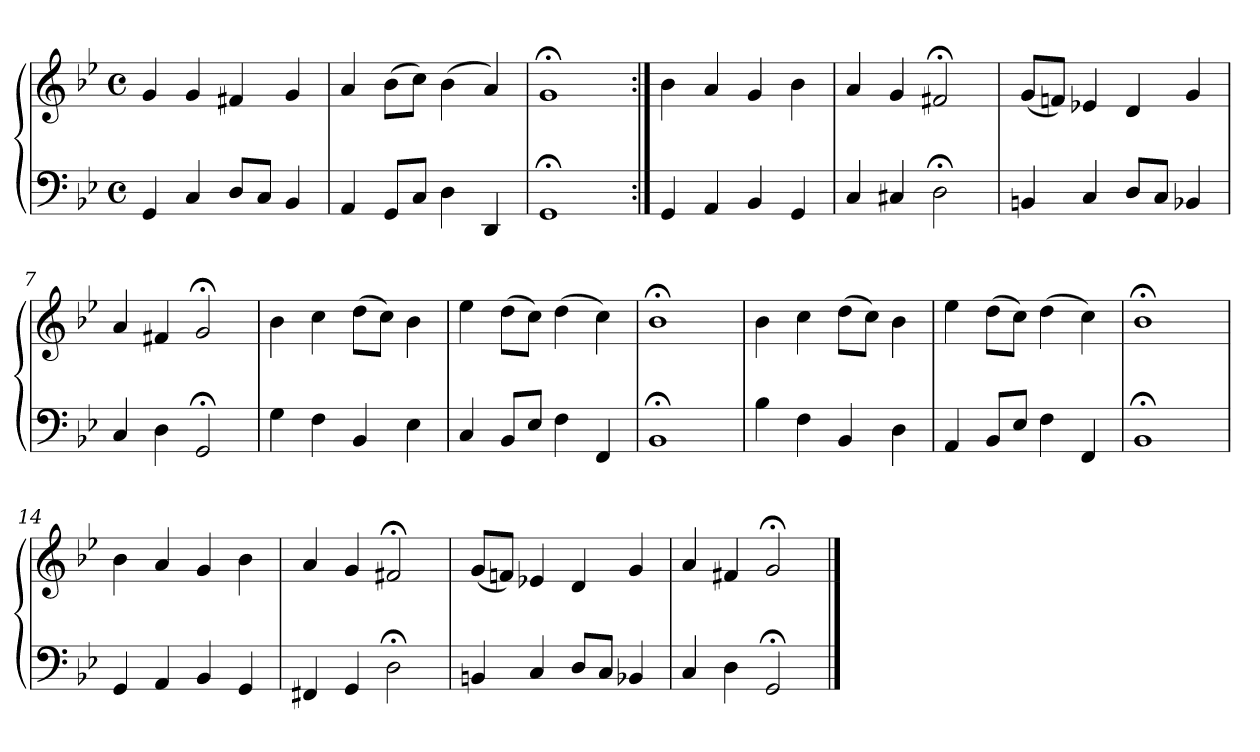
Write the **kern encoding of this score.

**kern	**kern
*part1	*part1
*staff2	*staff1
*clefF4	*clefG2
*k[b-e-]	*k[b-e-]
*M4/4	*M4/4
*met(c)	*met(c)
=1	=1
4GG	4g
4C	4g
8DL	4f#X
8CJ	.
4BB-	4g
=2	=2
4AA	4a
8GGL	(8b-L
8CJ	8ccJ)
4D	(4b-
4DD	4a)
=3	=3
1GG;<	1g;<
=4:|!	=4:|!
4GG	4b-
4AA	4a
4BB-	4g
4GG	4b-
=5	=5
4C	4a
4C#X	4g
2D;<	2f#X;<
=6	=6
4BBn	(8gL
.	8fnJ)
4C	4e-X
8DL	4d
8CJ	.
4BB-X	4g
=7	=7
4C	4a
4D	4f#X
2GG;<	2g;<
!!LO:LB:g=z
=8	=8
4G	4b-
4F	4cc
4BB-	(8ddL
.	8ccJ)
4E-	4b-
=9	=9
4C	4ee-
8BB-L	(8ddL
8E-J	8ccJ)
4F	(4dd
4FF	4cc)
=10	=10
1BB-;<	1b-;<
=11	=11
4B-	4b-
4F	4cc
4BB-	(8ddL
.	8ccJ)
4D	4b-
=12	=12
4AA	4ee-
8BB-L	(8ddL
8E-J	8ccJ)
4F	(4dd
4FF	4cc)
=13	=13
1BB-;<	1b-;<
=14	=14
4GG	4b-
4AA	4a
4BB-	4g
4GG	4b-
=15	=15
4FF#X	4a
4GG	4g
2D;<	2f#X;<
!!LO:LB:g=z
=16	=16
4BBn	(8gL
.	8fnJ)
4C	4e-X
8DL	4d
8CJ	.
4BB-X	4g
=17	=17
4C	4a
4D	4f#X
2GG;<	2g;<
==	==
*-	*-
